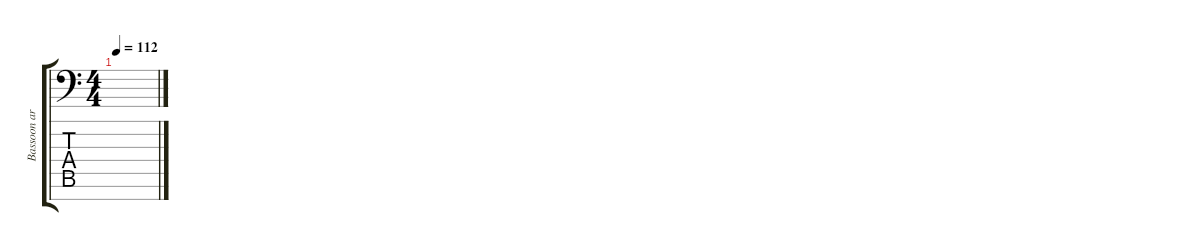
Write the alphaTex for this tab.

\track ("Bassoon arr. for guitar" "Bassoon ar") {instrument overdrivenguitar}
\staff {score tabs}
\tuning (E4 B3 G3 D3 A2 E2 C-1) {hide}
\ts (4 4)
\tempo 112
\clef f4
\ks c
